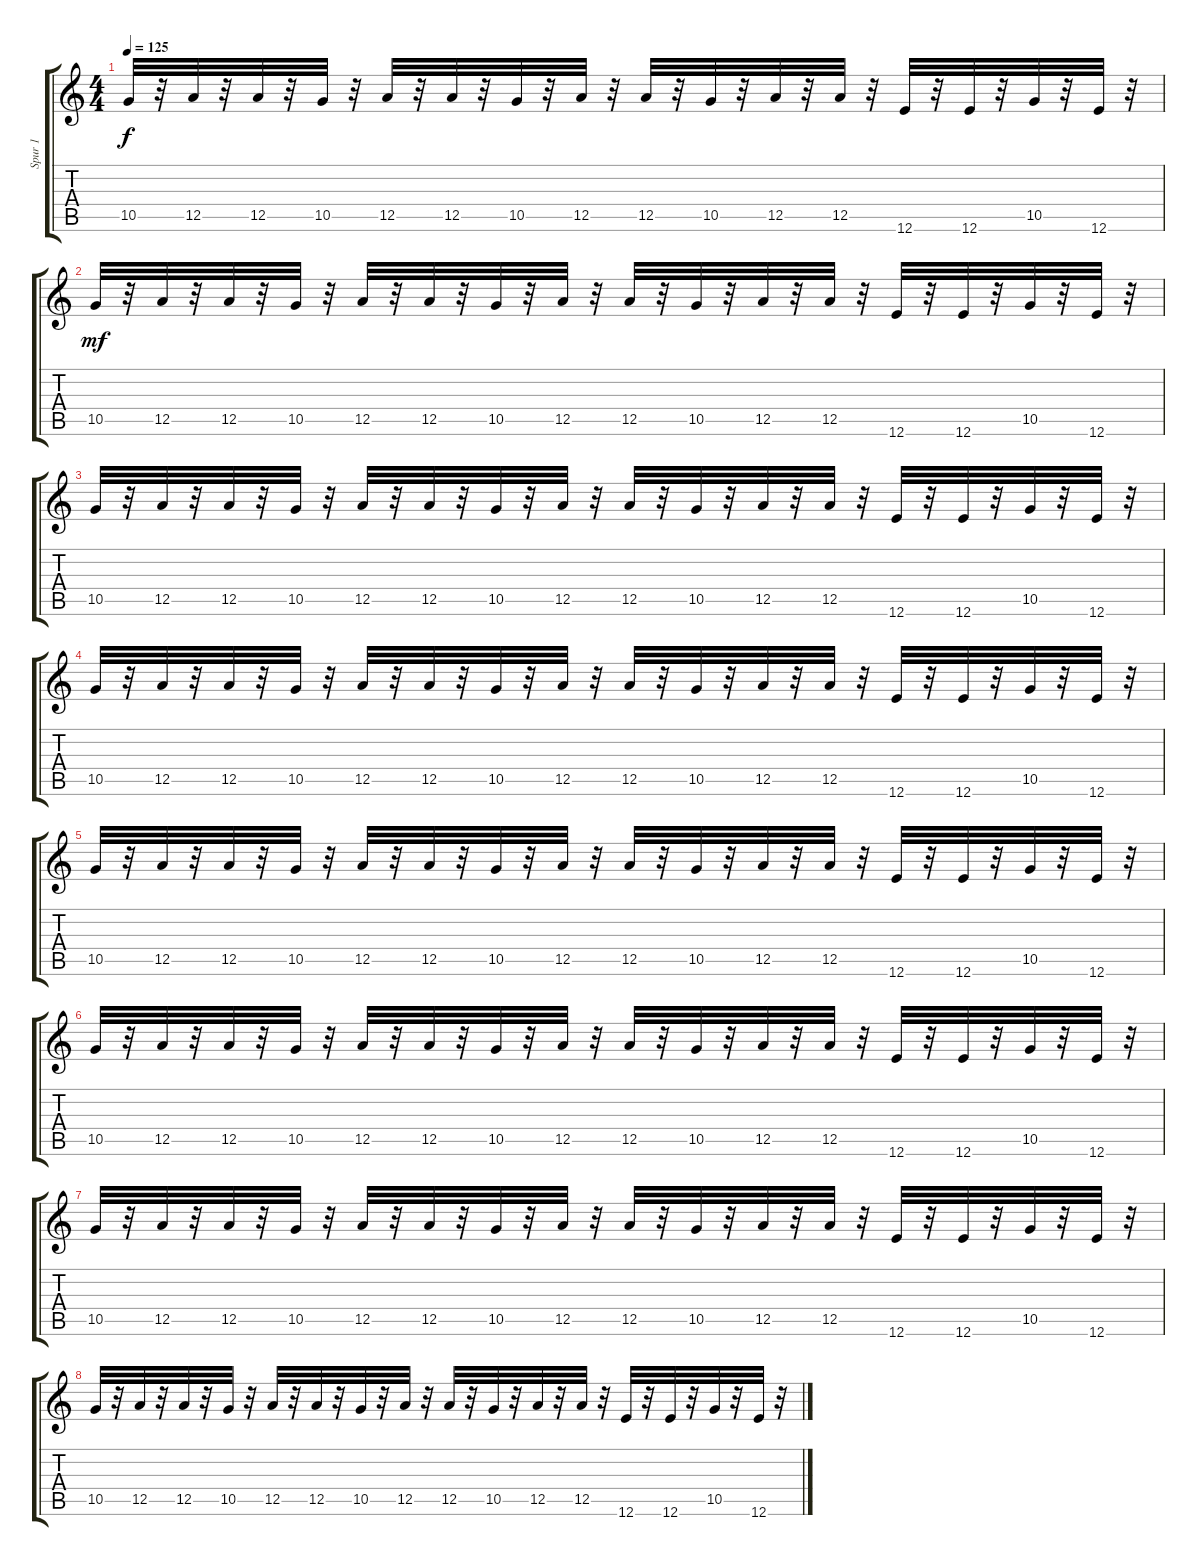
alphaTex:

\track ("Spur 1" "Spur 1") {instrument overdrivenguitar}
\staff {score tabs}
\tuning (E4 B3 G3 D3 A2 E2) {hide}
\ts (4 4)
\tempo 125
\clef g2
\ks c
10.5.32{dy f} r.32 12.5.32 r.32 12.5.32 r.32 10.5.32 r.32 12.5.32 r.32 12.5.32 r.32 10.5.32 r.32 12.5.32 r.32 12.5.32 r.32 10.5.32 r.32 12.5.32 r.32 12.5.32 r.32 12.6.32 r.32 12.6.32 r.32 10.5.32 r.32 12.6.32 r.32 |
10.5.32{dy mf} r.32 12.5.32 r.32 12.5.32 r.32 10.5.32 r.32 12.5.32 r.32 12.5.32 r.32 10.5.32 r.32 12.5.32 r.32 12.5.32 r.32 10.5.32 r.32 12.5.32 r.32 12.5.32 r.32 12.6.32 r.32 12.6.32 r.32 10.5.32 r.32 12.6.32 r.32 |
10.5.32 r.32 12.5.32 r.32 12.5.32 r.32 10.5.32 r.32 12.5.32 r.32 12.5.32 r.32 10.5.32 r.32 12.5.32 r.32 12.5.32 r.32 10.5.32 r.32 12.5.32 r.32 12.5.32 r.32 12.6.32 r.32 12.6.32 r.32 10.5.32 r.32 12.6.32 r.32 |
10.5.32 r.32 12.5.32 r.32 12.5.32 r.32 10.5.32 r.32 12.5.32 r.32 12.5.32 r.32 10.5.32 r.32 12.5.32 r.32 12.5.32 r.32 10.5.32 r.32 12.5.32 r.32 12.5.32 r.32 12.6.32 r.32 12.6.32 r.32 10.5.32 r.32 12.6.32 r.32 |
10.5.32 r.32 12.5.32 r.32 12.5.32 r.32 10.5.32 r.32 12.5.32 r.32 12.5.32 r.32 10.5.32 r.32 12.5.32 r.32 12.5.32 r.32 10.5.32 r.32 12.5.32 r.32 12.5.32 r.32 12.6.32 r.32 12.6.32 r.32 10.5.32 r.32 12.6.32 r.32 |
10.5.32 r.32 12.5.32 r.32 12.5.32 r.32 10.5.32 r.32 12.5.32 r.32 12.5.32 r.32 10.5.32 r.32 12.5.32 r.32 12.5.32 r.32 10.5.32 r.32 12.5.32 r.32 12.5.32 r.32 12.6.32 r.32 12.6.32 r.32 10.5.32 r.32 12.6.32 r.32 |
10.5.32 r.32 12.5.32 r.32 12.5.32 r.32 10.5.32 r.32 12.5.32 r.32 12.5.32 r.32 10.5.32 r.32 12.5.32 r.32 12.5.32 r.32 10.5.32 r.32 12.5.32 r.32 12.5.32 r.32 12.6.32 r.32 12.6.32 r.32 10.5.32 r.32 12.6.32 r.32 |
10.5.32 r.32 12.5.32 r.32 12.5.32 r.32 10.5.32 r.32 12.5.32 r.32 12.5.32 r.32 10.5.32 r.32 12.5.32 r.32 12.5.32 r.32 10.5.32 r.32 12.5.32 r.32 12.5.32 r.32 12.6.32 r.32 12.6.32 r.32 10.5.32 r.32 12.6.32 r.32
